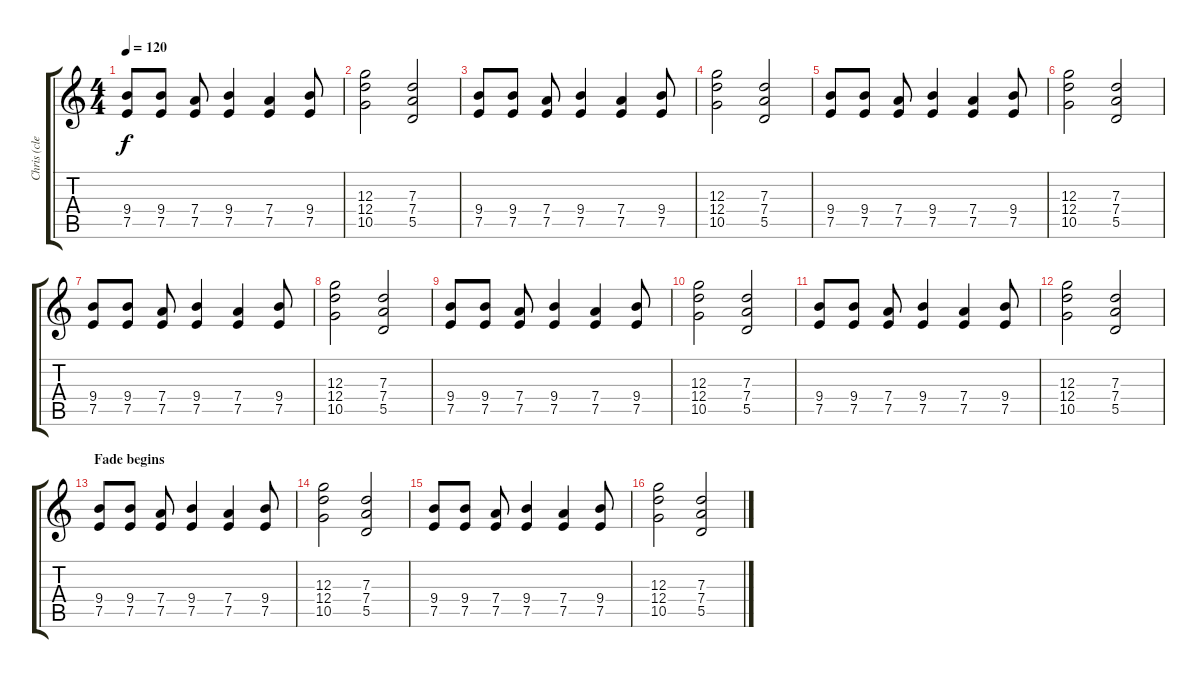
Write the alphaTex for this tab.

\track ("Chris (clean)" "Chris (cle") {instrument acousticguitarnylon}
\staff {score tabs}
\tuning (E4 B3 G3 D3 A2 E2) {hide}
\ts (4 4)
\tempo 120
\clef g2
\ks c
(9.4 7.5).8{dy f} (9.4 7.5).8 (7.4 7.5).8 (9.4 7.5).4 (7.4 7.5).4 (9.4 7.5).8 |
(12.3 12.4 10.5).2 (7.3 7.4 5.5).2 |
(9.4 7.5).8 (9.4 7.5).8 (7.4 7.5).8 (9.4 7.5).4 (7.4 7.5).4 (9.4 7.5).8 |
(12.3 12.4 10.5).2 (7.3 7.4 5.5).2 |
(9.4 7.5).8 (9.4 7.5).8 (7.4 7.5).8 (9.4 7.5).4 (7.4 7.5).4 (9.4 7.5).8 |
(12.3 12.4 10.5).2 (7.3 7.4 5.5).2 |
(9.4 7.5).8 (9.4 7.5).8 (7.4 7.5).8 (9.4 7.5).4 (7.4 7.5).4 (9.4 7.5).8 |
(12.3 12.4 10.5).2 (7.3 7.4 5.5).2 |
(9.4 7.5).8 (9.4 7.5).8 (7.4 7.5).8 (9.4 7.5).4 (7.4 7.5).4 (9.4 7.5).8 |
(12.3 12.4 10.5).2 (7.3 7.4 5.5).2 |
(9.4 7.5).8{volume 13} (9.4 7.5).8 (7.4 7.5).8 (9.4 7.5).4 (7.4 7.5).4 (9.4 7.5).8 |
(12.3 12.4 10.5).2{volume 12} (7.3 7.4 5.5).2 |
\section ("" "Fade begins")
(9.4 7.5).8{volume 10} (9.4 7.5).8 (7.4 7.5).8 (9.4 7.5).4 (7.4 7.5).4 (9.4 7.5).8 |
(12.3 12.4 10.5).2{volume 9} (7.3 7.4 5.5).2 |
(9.4 7.5).8{volume 8} (9.4 7.5).8 (7.4 7.5).8 (9.4 7.5).4 (7.4 7.5).4 (9.4 7.5).8 |
(12.3 12.4 10.5).2{volume 7} (7.3 7.4 5.5).2
